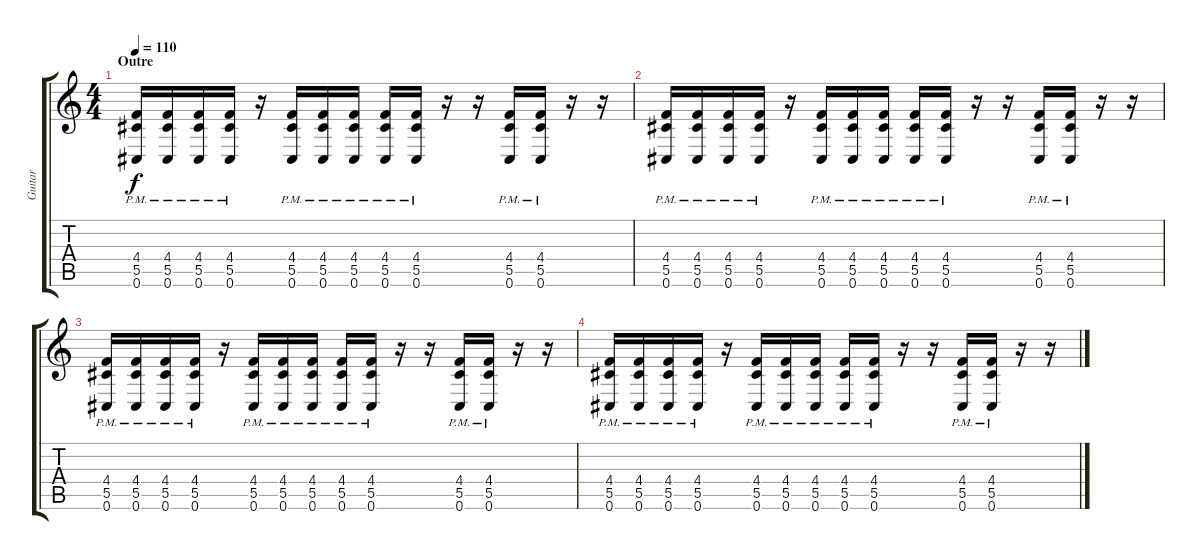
\track ("Guitar" "Guitar") {instrument distortionguitar}
\staff {score tabs}
\tuning (Eb4 Bb3 Gb3 Db3 Ab2 Db2) {hide}
\ts (4 4)
\section ("" "Outre")
\tempo 110
\clef g2
\ks c
(4.4{pm} 5.5{pm} 0.6{pm}).16{dy f} (4.4{pm} 5.5{pm} 0.6{pm}).16 (4.4{pm} 5.5{pm} 0.6{pm}).16 (4.4{pm} 5.5{pm} 0.6{pm}).16 r.16 (4.4{pm} 5.5{pm} 0.6{pm}).16 (4.4{pm} 5.5{pm} 0.6{pm}).16 (4.4{pm} 5.5{pm} 0.6{pm}).16 (4.4{pm} 5.5{pm} 0.6{pm}).16 (4.4{pm} 5.5{pm} 0.6{pm}).16 r.16 r.16 (4.4{pm} 5.5{pm} 0.6{pm}).16 (4.4{pm} 5.5{pm} 0.6{pm}).16 r.16 r.16 |
(4.4{pm} 5.5{pm} 0.6{pm}).16 (4.4{pm} 5.5{pm} 0.6{pm}).16 (4.4{pm} 5.5{pm} 0.6{pm}).16 (4.4{pm} 5.5{pm} 0.6{pm}).16 r.16 (4.4{pm} 5.5{pm} 0.6{pm}).16 (4.4{pm} 5.5{pm} 0.6{pm}).16 (4.4{pm} 5.5{pm} 0.6{pm}).16 (4.4{pm} 5.5{pm} 0.6{pm}).16 (4.4{pm} 5.5{pm} 0.6{pm}).16 r.16 r.16 (4.4{pm} 5.5{pm} 0.6{pm}).16 (4.4{pm} 5.5{pm} 0.6{pm}).16 r.16 r.16 |
(4.4{pm} 5.5{pm} 0.6{pm}).16 (4.4{pm} 5.5{pm} 0.6{pm}).16 (4.4{pm} 5.5{pm} 0.6{pm}).16 (4.4{pm} 5.5{pm} 0.6{pm}).16 r.16 (4.4{pm} 5.5{pm} 0.6{pm}).16 (4.4{pm} 5.5{pm} 0.6{pm}).16 (4.4{pm} 5.5{pm} 0.6{pm}).16 (4.4{pm} 5.5{pm} 0.6{pm}).16 (4.4{pm} 5.5{pm} 0.6{pm}).16 r.16 r.16 (4.4{pm} 5.5{pm} 0.6{pm}).16 (4.4{pm} 5.5{pm} 0.6{pm}).16 r.16 r.16 |
(4.4{pm} 5.5{pm} 0.6{pm}).16 (4.4{pm} 5.5{pm} 0.6{pm}).16 (4.4{pm} 5.5{pm} 0.6{pm}).16 (4.4{pm} 5.5{pm} 0.6{pm}).16 r.16 (4.4{pm} 5.5{pm} 0.6{pm}).16 (4.4{pm} 5.5{pm} 0.6{pm}).16 (4.4{pm} 5.5{pm} 0.6{pm}).16 (4.4{pm} 5.5{pm} 0.6{pm}).16 (4.4{pm} 5.5{pm} 0.6{pm}).16 r.16 r.16 (4.4{pm} 5.5{pm} 0.6{pm}).16 (4.4{pm} 5.5{pm} 0.6{pm}).16 r.16 r.16
